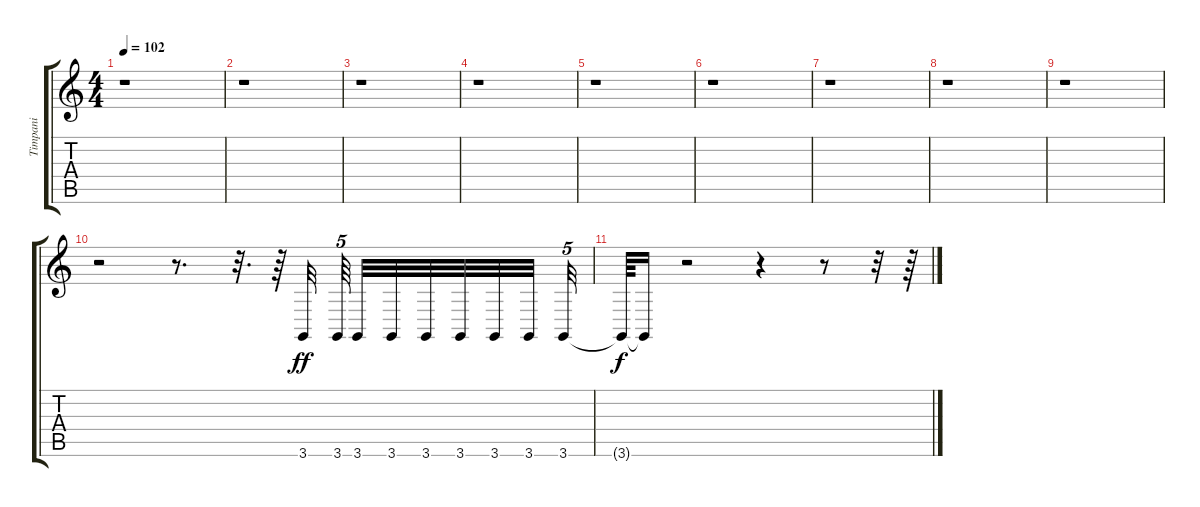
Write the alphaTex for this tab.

\track ("Timpani" "Timpani") {instrument timpani}
\staff {score tabs}
\tuning (E4 B3 G3 D3 A2 E2) {hide}
\ts (4 4)
\tempo 102
\clef g2
\ks c
r.1{dy f} |
r.1 |
r.1 |
r.1 |
r.1 |
r.1 |
r.1 |
r.1 |
r.1 |
r.2 r.8{d} r.32{d} r.64 3.6.32{dy ff} 3.6.64{tu (5 4)} 3.6.32 3.6.32 3.6.32 3.6.32 3.6.32 3.6.32 3.6.32{tu (5 4)} |
3.6{t}.64{dy f} 3.6{t}.16 r.2 r.4 r.8 r.32 r.64
